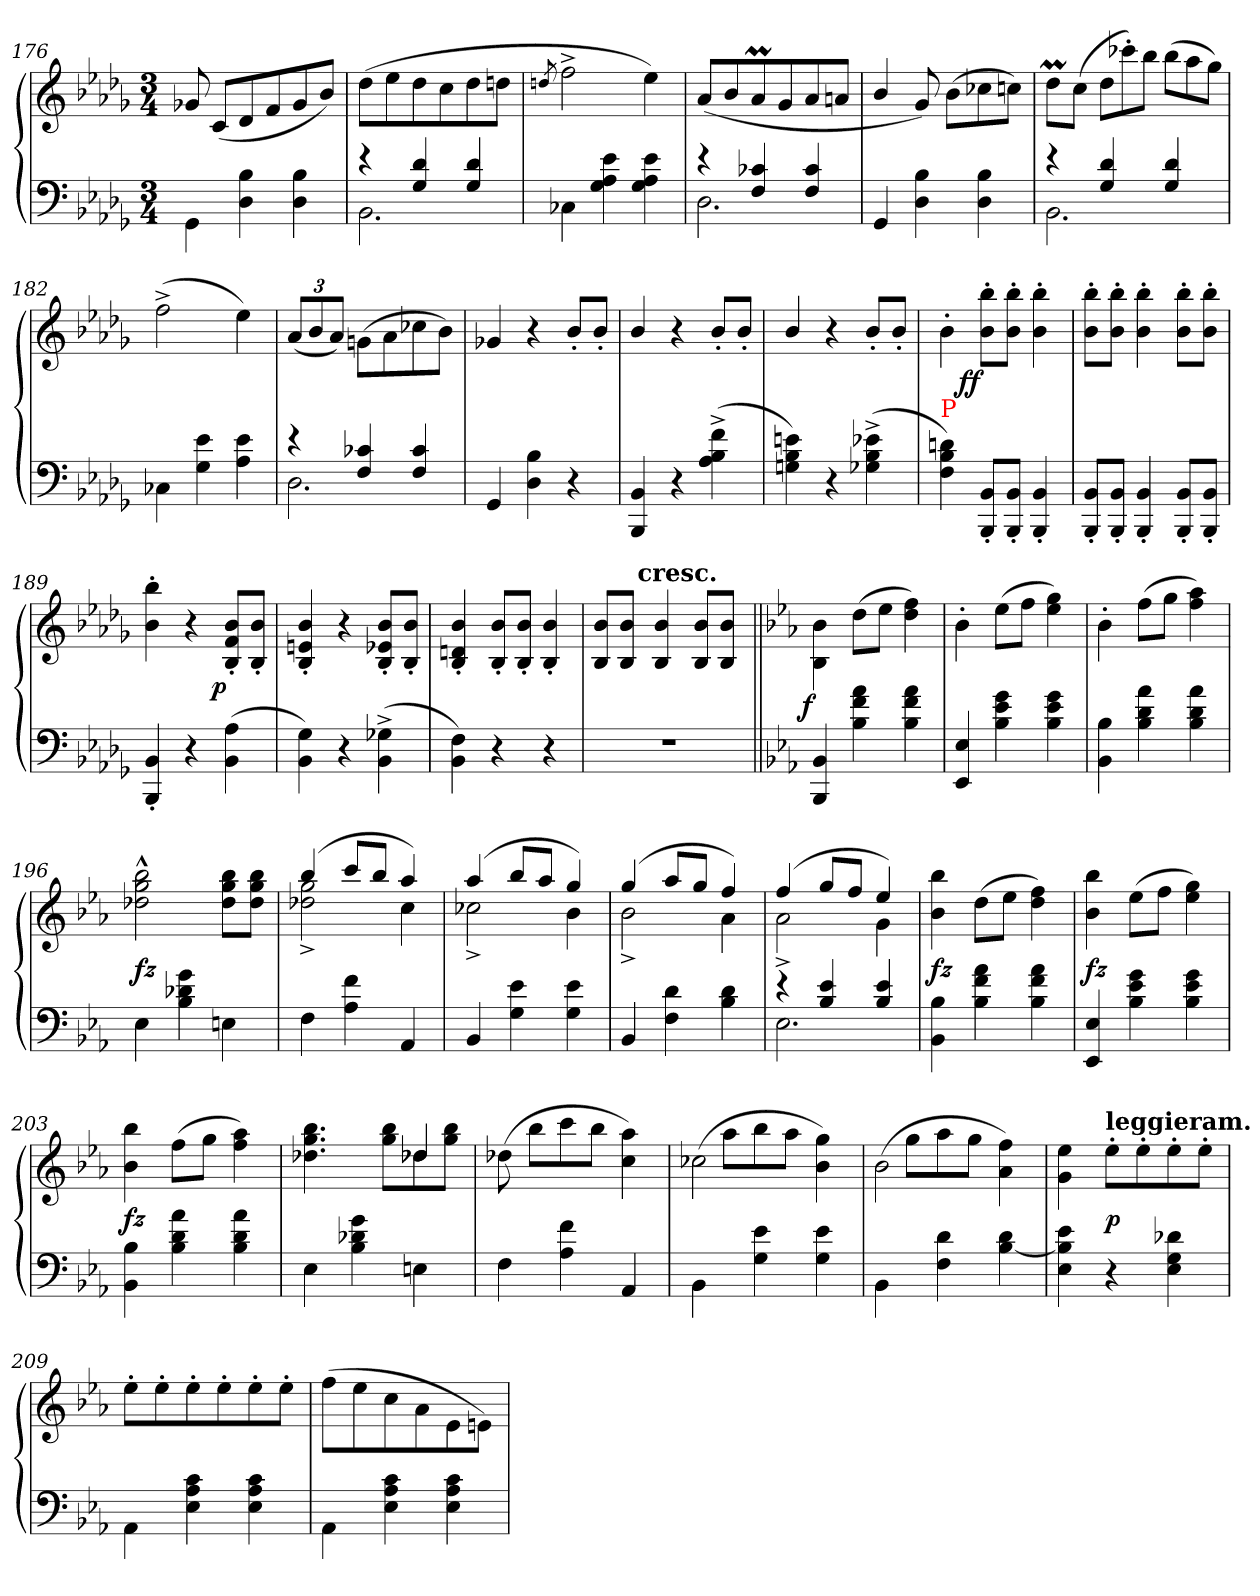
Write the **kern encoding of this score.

**kern	**kern	**dynam
*part1	*part1	*part1
*staff2	*staff1	*staff1/2
*clefF4	*clefG2	*
*k[b-e-a-d-g-]	*k[b-e-a-d-g-]	*
*M3/4	*M3/4	*
=176	=176	=176
4GG-\	8g-X	.
.	(<8cL	.
4B- 4D-	8d-	.
.	8f	.
4B- 4D-	8g-	.
.	8b-J)	.
=177	=177	=177
*^	*	*
4re	2.BB-	(>8dd-L	.
.	.	8ee-	.
4d- 4G-	.	8dd-	.
.	.	8cc	.
4d- 4G-	.	8dd-	.
.	.	8ddnJ	.
*v	*v	*	*
=178	=178	=178
.	8qddn/	.
4C-X\	2ff^<	.
4e- 4A- 4G-	.	.
4e- 4A- 4G-	4ee-)	.
=179	=179	=179
*^	*	*
4re	2.D-	(<8a-L	.
.	.	8b-	.
4c-X 4F	.	8a-M	.
.	.	8g-	.
4c- 4F	.	8a-	.
.	.	8anJ	.
*v	*v	*	*
=180	=180	=180
4GG-	4b-/	.
4B- 4D-	8g-)	.
.	(>8b-L	.
4B- 4D-	8cc-X	.
.	8ccnJ)	.
=181	=181	=181
*^	*	*
4re	2.BB-	8dd-ML	.
.	.	(>8ccJ	.
*	*	*Xtuplet	*
4d- 4G-	.	12dd-L	.
.	.	12ccc-X'>)	.
.	.	12bb-J	.
4d- 4G-	.	(>12bb-L	.
.	.	12aa-	.
.	.	12gg-J)	.
*v	*v	*	*
=182	=182	=182
4C-X\	(>2ff^<	.
4e- 4G-	.	.
4e- 4A-	4ee-)	.
=183	=183	=183
*^	*	*
*	*	*tuplet	*
*	*	*Xbrackettup	*
4re	2.D-	(<12a-L	.
.	.	12b-	.
.	.	12a-J)	.
4c-X 4F	.	(>8gn\L	.
.	.	8a-	.
4c- 4F	.	8cc-X	.
.	.	8b-J)	.
*v	*v	*	*
=184	=184	=184
4GG-	4g-X	.
4B- 4D-	4r	.
4r	8b-'</L	.
.	8b-'<J	.
=185	=185	=185
4BB- 4BBB-	4b-/	.
4r	4r	.
(>4f^< 4B-^< 4A-^<	8b-'</L	.
.	8b-'<J	.
=186	=186	=186
4en 4B- 4Gn)	4b-/	.
4r	4r	.
(>4e-X^< 4B-^< 4G-X^<	8b-'</L	.
.	8b-'<J	.
=187	=187	=187
!LO:TX:a:color=red:t=P	!	!
4dn 4B- 4F)	4b-'>	.
!	!	!LO:DY:rj
8BB-'< 8BBB-'<L	8bb-'> 8b-'>L	ff
8BB-'< 8BBB-'<J	8bb-'> 8b-'>J	.
4BB-'< 4BBB-'<	4bb-'> 4b-'>	.
=188	=188	=188
8BB-'< 8BBB-'<L	8bb-'> 8b-'>L	.
8BB-'< 8BBB-'<J	8bb-'> 8b-'>J	.
4BB-'< 4BBB-'<	4bb-'> 4b-'>	.
8BB-'< 8BBB-'<L	8bb-'> 8b-'>L	.
8BB-'< 8BBB-'<J	8bb-'> 8b-'>J	.
=189	=189	=189
4BB-'< 4BBB-'<	4bb-'> 4b-'>	.
4r	4r	.
!	!	!LO:DY:rj
(>4A- 4BB-	8b-'< 8f'< 8B-'<L	p
.	8b-'< 8B-'<J	.
=190	=190	=190
4G- 4BB-)	4b-'< 4en'< 4B-'<	.
4r	4r	.
(>4G-X^< 4BB-^<	8b-'< 8e-X'< 8B-'<L	.
.	8b-'< 8B-'<J	.
=191	=191	=191
4F 4BB-)	4b-'< 4dn'< 4B-'<	.
4r	8b-'< 8B-'<L	.
.	8b-'< 8B-'<J	.
4r	4b-'< 4B-'<	.
=192	=192	=192
*	*^	*
2.r	8b- 8B-L	8.ryy	.
.	8b- 8B-J	.	.
!	!	!LO:TX:a:B:t=cresc.	!
.	.	2ryy	.
.	4b- 4B-	.	.
.	8b- 8B-L	.	.
.	8b- 8B-J	.	.
.	.	16ryy	.
*	*v	*v	*
=193||	=193||	=193||
*k[b-e-a-]	*k[b-e-a-]	*
*	*^	*
!	!	!	!LO:DY:rj
*	*v	*v	*
4BB- 4BBB-	4b-\ 4B-\	f
4a- 4f 4B-	(>8ddL	.
.	8ee-J	.
4a- 4f 4B-	4ff 4dd)	.
=194	=194	=194
4E- 4EE-	4b-'>	.
4g 4e- 4B-	(>8ee-L	.
.	8ffJ	.
4g 4e- 4B-	4gg 4ee-)	.
=195	=195	=195
4B- 4BB-	4b-'>	.
4a- 4d 4B-	(>8ffL	.
.	8ggJ	.
4a- 4d 4B-	4aa- 4ff)	.
=196	=196	=196
4E-	2bb-^^> 2gg^^> 2dd-X^^>	fz
4g 4d-X 4B-	.	.
4En	8bb- 8gg 8dd-L	.
.	8bb- 8gg 8dd-J	.
=197	=197	=197
*	*^	*
4F	(>4bb-	2gg^< 2dd-X^<	.
4f 4A-	8cccL	.	.
.	8bb-J	.	.
4AA-	4aa-)	4cc	.
=198	=198	=198	=198
4BB-	(>4aa-	2cc-X^<	.
4e- 4G	8bb-L	.	.
.	8aa-J	.	.
4e- 4G	4gg)	4b-	.
=199	=199	=199	=199
4BB-	(>4gg	2b-^<	.
4d 4F	8aa-L	.	.
.	8ggJ	.	.
4d 4B-	4ff)	4a-	.
=200	=200	=200	=200
*^	*	*	*
4re	2.E-	(>4ff	2a-^<	.
4e- 4B-	.	8ggL	.	.
.	.	8ffJ	.	.
4e- 4B-	.	4ee-)	4g	.
*v	*v	*	*	*
*	*v	*v	*
=201	=201	=201
4B- 4BB-	4bb- 4b-	fz
4a- 4f 4B-	(>8ddL	.
.	8ee-J	.
4a- 4f 4B-	4ff 4dd)	.
=202	=202	=202
4E- 4EE-	4bb- 4b-	fz
4g 4e- 4B-	(>8ee-L	.
.	8ffJ	.
4g 4e- 4B-	4gg 4ee-)	.
=203	=203	=203
4B- 4BB-	4bb- 4b-	fz
4a- 4d 4B-	(>8ffL	.
.	8ggJ	.
4a- 4d 4B-	4aa- 4ff)	.
=204	=204	=204
*	*^	*
4E-	4.bb- 4.gg 4.dd-X	4.ryy	.
4g 4d-X 4B-	.	.	.
.	8ryy	8bb- 8ggL	.
4En	4dd-X	8dd-X	.
.	.	8bb- 8ggJ	.
=205	=205	=205	=205
!	!LO:N:vis=2	!	!
*	*v	*v	*
4F	(>8dd-X	.
.	8bb-L	.
4f 4A-	8ccc	.
.	8bb-J	.
4AA-	4aa- 4cc)	.
=206	=206	=206
!	!LO:N:vis=2	!
4BB-\	(>8cc-X	.
.	8aa-L	.
4e- 4G	8bb-	.
.	8aa-J	.
4e- 4G	4gg 4b-)	.
=207	=207	=207
!	!LO:N:vis=2	!
4BB-\	(>8b-	.
.	8ggL	.
4d 4F	8aa-	.
.	8ggJ	.
4d [4B-	4ff 4a-)	.
=208	=208	=208
4e- 4B-] 4E-	4ee- 4g	.
!	!LO:TX:a:B:t=leggieram.	!
4r	8ee-'>L	p
.	8ee-'>	.
4d-X 4G 4E-	8ee-'>	.
.	8ee-'>J	.
=209	=209	=209
4AA-\	8ee-'>L	.
.	8ee-'>	.
4c 4A- 4E-	8ee-'>	.
.	8ee-'>	.
4c 4A- 4E-	8ee-'>	.
.	8ee-'>J	.
=210	=210	=210
4AA-\	(>8ff\L	.
.	8ee-	.
4c 4A- 4E-	8cc	.
.	8a-	.
4c 4A- 4E-	8e-	.
.	8enJ)	.
=	=	=
*-	*-	*-
